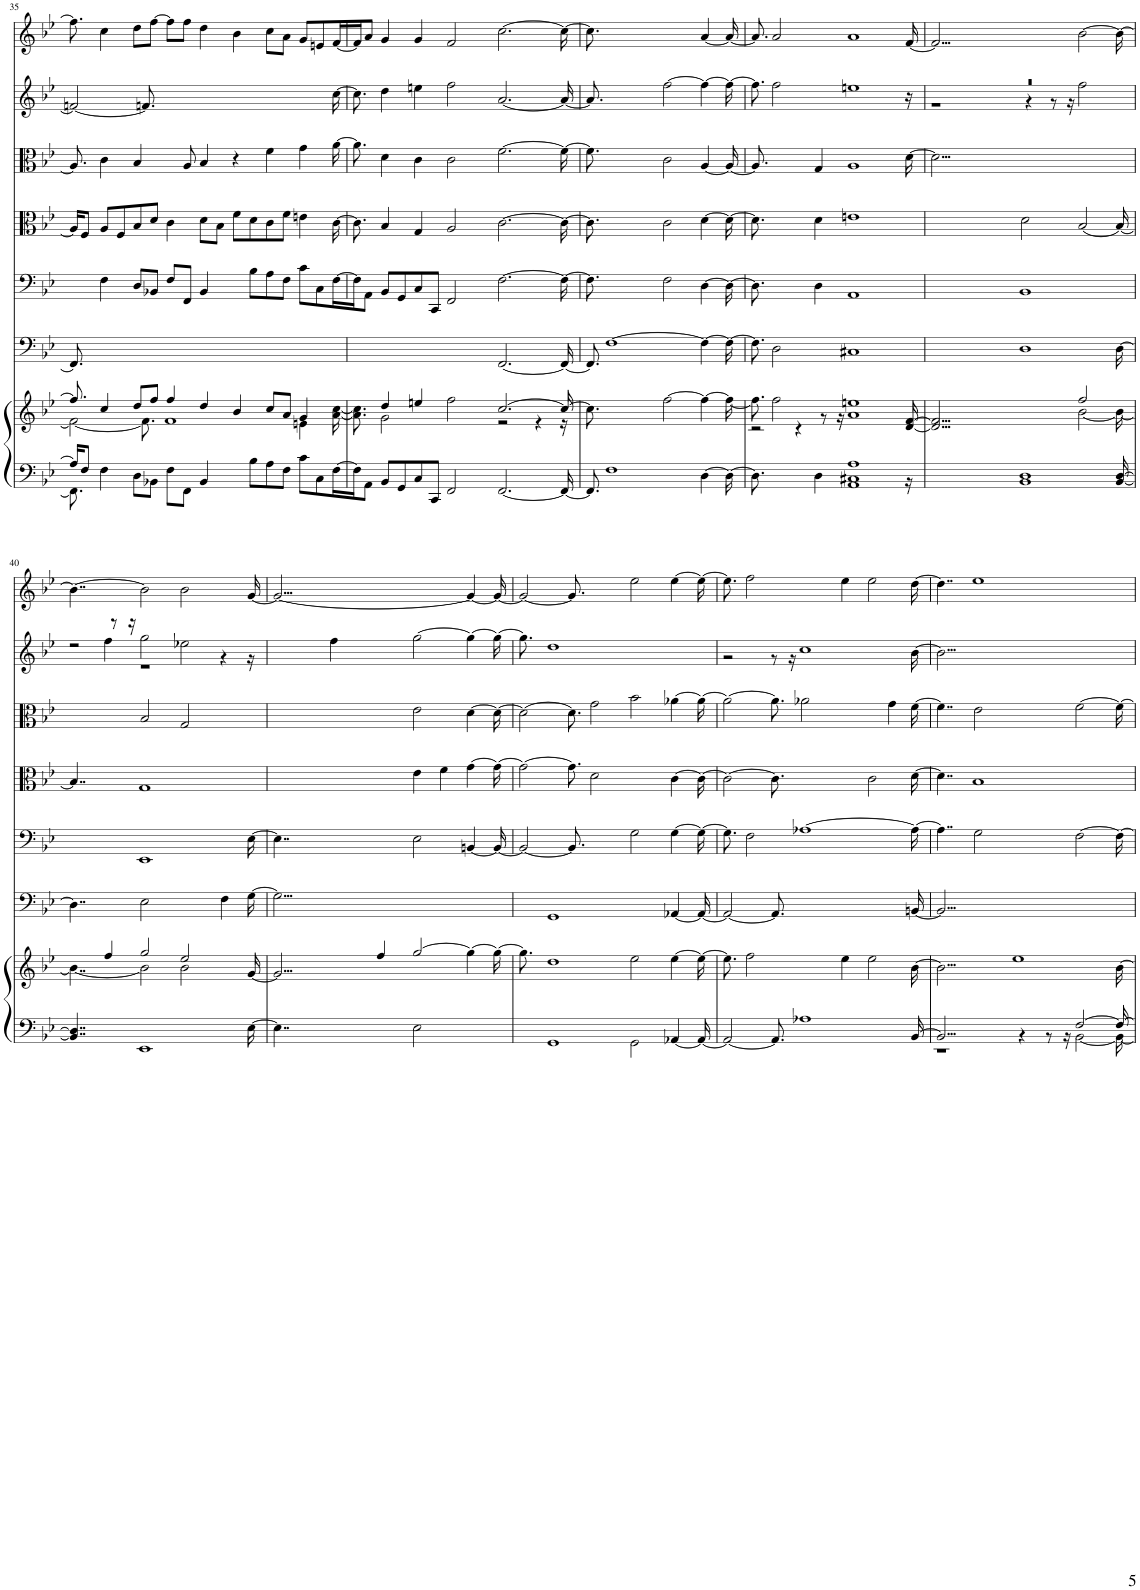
**kern	**kern	**kern	**kern	**kern	**kern	**kern	**kern
*part7	*part7	*part6	*part5	*part4	*part3	*part2	*part1
*staff8	*staff7	*staff6	*staff5	*staff4	*staff3	*staff2	*staff1
*I"Piano	*	*I"Voice	*I"Voice	*I"Voice	*I"Voice	*I"Voice	*I"Voice
*I'Pno	*	*I'V	*I'V	*I'V	*I'V	*I'V	*I'V
!!LO:PB:g=z
*clefF4	*clefG2	*clefF4	*clefF4	*clefC3	*clefC3	*clefG2	*clefG2
*k[b-e-]	*k[b-e-]	*k[b-e-]	*k[b-e-]	*k[b-e-]	*k[b-e-]	*k[b-e-]	*k[b-e-]
*M4/2	*M4/2	*M4/2	*M4/2	*M4/2	*M4/2	*M4/2	*M4/2
=35	=35	=35	=35	=35	=35	=35	=35
*^	*^	*	*	*	*	*	*
16A/KL]	8.FF\]	8.ff/]	2f\_	8.FF/]	8ryy	16A/KL]	8.A/]	2fn/_	8.ff\]
8F/J	.	.	.	.	.	8F/J	.	.	.
.	.	.	.	.	16ryy	.	.	.	.
1ryy	4F\	4cc/	.	1ryy	4F\	8A/L	4c\	.	4cc\
.	.	.	.	.	.	8F/	.	.	.
.	8D\L	8dd/L	.	.	8D/L	8B-/	4B-/	.	8dd\L
.	.	.	8.f\]	.	.	.	.	8.fn/]	.
.	8BB-X\J	8ff/J	.	.	8BB-X/J	8d/J	.	.	[>8ff\J
.	8F\L	4ff/	1f	.	8F/L	4c\	8ryy	1ryy	8ff\L]
.	8FF\J	.	.	.	8FF/J	.	8A/	.	8ff\J
.	4BB-/	4dd/	.	.	4BB-/	8d\L	4B-/	.	4dd\
.	.	.	.	.	.	8B-\J	.	.	.
8ryy	2ryy	4b-/	.	2ryy	8ryy	8f\L	4r	.	4b-\
8B-\L	.	.	.	.	8B-\L	8d\	.	.	.
8A\	.	8cc/L	.	.	8A\	8c\	4f\	.	8cc\L
8F\J	.	8a/J	.	.	8F\J	8f\J	.	.	8a\J
8c\L	4ryy	4g/	4en\	4ryy	8c\L	4en\	4g\	4ryy	8g/L
8C\	.	.	.	.	8C\	.	.	.	8en/
[16F\L	16ryy	16ryy	[16a\ [16cc\	16ryy	[16F\L	[16c\	[16a\	[16cc\	[16f/L
*v	*v	*	*	*	*	*	*	*	*
=36	=36	=36	=36	=36	=36	=36	=36	=36
16F\J]	8ryy	8.a\] 8.cc\]	1ryy	16F\J]	8.c\]	8.a\]	8.cc\]	16f/J]
8AA\J	.	.	.	8AA\J	.	.	.	8a/J
.	16ryy	.	.	.	.	.	.	.
8BB-/L	4dd/	2g\	.	8BB-/L	4B-/	4d\	4dd\	4g/
8GG/	.	.	.	8GG/	.	.	.	.
8C/	4een/	.	.	8C/	4G/	4c\	4een\	4g/
8CC/J	.	.	.	8CC/J	.	.	.	.
2FF/	2ryy	2ff\	.	2FF/	2A/	2c\	2ff\	2f/
.	.	.	8ryy	.	.	.	.	.
.	.	.	16ryy	.	.	.	.	.
[2.FF/	[2.cc/	2r	[2.FF/	[2.F\	[2.c\	[2.f\	[2.a/	[2.cc\
.	.	4r	.	.	.	.	.	.
16FF/_	16cc/_	16r	16FF/_	16F\_	16c\_	16f\_	16a/_	16cc\_
*	*v	*v	*	*	*	*	*	*
=37	=37	=37	=37	=37	=37	=37	=37
8.FF/]	8.cc\]	8.FF/]	8.F\]	8.c\]	8.f\]	8.a/]	8.cc\]
1F	1ryy	[>1F	1ryy	1ryy	1ryy	1ryy	1ryy
2ryy	[>2ff\	2ryy	2F\	2c\	2c\	[>2ff\	2ryy
[4D\	4ff\_	4F\_	[4D\	[4d\	[4A/	4ff\_	[4a/
16D\_	16ff\_	16F\_	16D\_	16d\_	16A/_	16ff\_	16a/_
=38	=38	=38	=38	=38	=38	=38	=38
*^	*^	*	*	*	*	*	*
8.D\]	2...ryy	8.ff\]	2r	8.F\]	8.D\]	8.d\]	8.A/]	8.ff\]	8.a/]
2ryy	.	2ff\	.	2D\	2ryy	2ryy	2ryy	2ff\	2a/
.	.	.	4r	.	.	.	.	.	.
4D\	.	4ryy	.	4ryy	4D\	4d\	4G/	4ryy	4ryy
.	.	.	8r	.	.	.	.	.	.
.	.	.	16r	.	.	.	.	.	.
1AA 1C#X	1A	1een	1a	1C#X	1AA	1en	1A	1een	1a
16ryy	16r	[16d/ [16f/	16ryy	16ryy	16ryy	16ryy	[16d\	16r	[16f/
*v	*v	*	*	*	*	*	*	*	*
=39	=39	=39	=39	=39	=39	=39	=39	=39
*	*	*	*	*	*	*	*^	*
2ryy	2...d/] 2...f/]	4..ryy	2ryy	2ryy	2ryy	2...d\]	0r	1r	2...f/]
*	*v	*v	*	*	*	*	*	*	*
4ryy	.	4ryy	4ryy	4ryy	.	.	.	.
8ryy	.	8ryy	8ryy	8ryy	.	.	.	.
16ryy	.	16ryy	16ryy	16ryy	.	.	.	.
1BB- 1D	2ryy	1D	1BB-	2d\	1ryy	.	.	2ryy
.	.	.	.	.	.	.	4r	.
.	.	.	.	.	.	.	8r	.
.	.	.	.	.	.	.	16r	.
*	*^	*	*	*	*	*	*	*
.	2ff/	[<2b-\	.	.	[2B-/	.	.	2ff\	[>2b-\
[16BB-/ [16D/	16ryy	16b-\_	[16D\	16ryy	16B-/_	16ryy	.	16ryy	16b-\_
!!LO:LB:g=z
=40	=40	=40	=40	=40	=40	=40	=40	=40	=40
4..BB-/] 4..D/]	4ryy	4..b-\_	4..D\]	2ryy	4..B-/]	2ryy	2r	4..ryy	4..b-\_
.	8ryy	.	.	.	.	.	.	.	.
.	16ryy	.	.	.	.	.	.	.	.
4ryy	4ff/	4ryy	4ryy	.	4ryy	.	.	4ff\	4ryy
.	.	.	.	8ryy	.	8ryy	8r	.	.
.	.	.	.	16ryy	.	16ryy	16r	.	.
1EE-	2gg/	2b-\]	2E-\	1EE-	1G	2B-/	2gg\	1r	2b-\]
.	2ee-/	2b-\	2ryy	.	.	2G/	2ee-X\	.	2b-\
4ryy	4ryy	4ryy	4F\	4ryy	4ryy	4ryy	4ryy	4r	4ryy
[16E-\	[16g/	16ryy	[16G\	[16E-\	16ryy	16ryy	16ryy	16r	[<16g/
*	*v	*v	*	*	*	*	*v	*v	*
=41	=41	=41	=41	=41	=41	=41	=41
4..E-\]	2...g/]	2...G\]	4..E-\]	1ryy	1ryy	4ryy	2...g/_
.	.	.	.	.	.	8ryy	.
.	.	.	.	.	.	16ryy	.
2ryy	.	.	2ryy	.	.	4ff\	.
.	.	.	.	.	.	2ryy	.
4ryy	4ff/	1ryy	4ryy	.	.	.	2ryy
.	.	.	.	8ryy	8ryy	.	.
.	.	.	.	16ryy	16ryy	.	.
2E-\	[>2gg/	.	2E-\	4e-\	2e-\	[>2gg\	.
.	.	.	.	4f\	.	.	4ryy
4ryy	4gg\_	.	[4BBn/	[4g\	[4d\	4gg\_	4g/_
16ryy	16gg\_	16ryy	16BB/_	16g\_	16d\_	16gg\_	16g/_
=42	=42	=42	=42	=42	=42	=42	=42
8ryy	8.gg\]	8ryy	2BB/_	2g\_	2d\_	8.gg\]	2g/_
16ryy	.	16ryy	.	.	.	.	.
1GG	1dd	1GG	.	.	.	1dd	.
.	.	.	8.BB/]	8.g\]	8.d\]	.	8.g/]
.	.	.	2ryy	2d\	2g\	.	2ryy
2GG\	2ee-\	2ryy	2G\	2ryy	2b-\	2ryy	2ee-\
[4AA-X/	[4ee-\	[4AA-X/	[4G\	[4c\	[4a-X\	4ryy	[4ee-\
16AA-/_	16ee-\_	16AA-/_	16G\_	16c\_	16a-\_	16ryy	16ee-\_
=43	=43	=43	=43	=43	=43	=43	=43
*	*	*	*	*	*	*^	*
2AA-/_	8.ee-\]	2AA-/_	8.G\]	2c\_	2a-\_	1ryy	2r	8.ee-\]
.	2ff\	.	2F\	.	.	.	.	2ff\
8.AA-/]	.	8.AA-/]	.	8.c\]	8.a-\]	.	8r	.
.	.	.	.	.	.	.	16r	.
1A-X	2ryy	1ryy	[>1A-X	2ryy	2a-X\	.	1cc	2ryy
.	.	.	.	.	.	2ryy	.	.
.	4ee-\	.	.	4ryy	2ryy	.	.	4ee-\
.	2ee-\	.	.	2c\	.	.	.	2ee-\
.	.	.	.	.	.	4ryy	.	.
4ryy	.	4ryy	4ryy	.	4g\	.	4ryy	.
.	.	.	.	.	.	8ryy	.	.
.	.	.	.	.	.	16ryy	.	.
[16BB-/	[16b-\	[16BBn/	16A-\_	[16d\	[16f\	[16b-\	16ryy	[16dd\
*	*	*	*	*	*	*v	*v	*
=44	=44	=44	=44	=44	=44	=44	=44
*^	*	*	*	*	*	*	*
2...BB-/]	1r	2...b-\]	2...BB/]	4..A-\]	4..d\]	4..f\]	2...b-\]	4..dd\]
.	.	.	.	2G\	1B-	2e-\	.	1ee-
2ryy	.	1ee-	1ryy	2ryy	.	2ryy	1ryy	.
.	4r	.	.	.	.	.	.	.
.	8r	.	.	.	.	.	.	.
.	16r	.	.	.	.	.	.	.
[2F/	[2BB-\	.	.	[2F\	2ryy	[>2f\	.	2ryy
16F/_	16BB-\_	[16b-\	16ryy	16F\_	16ryy	16f\_	16ryy	16ryy
*v	*v	*	*	*	*	*	*	*
=	=	=	=	=	=	=	=
*-	*-	*-	*-	*-	*-	*-	*-
